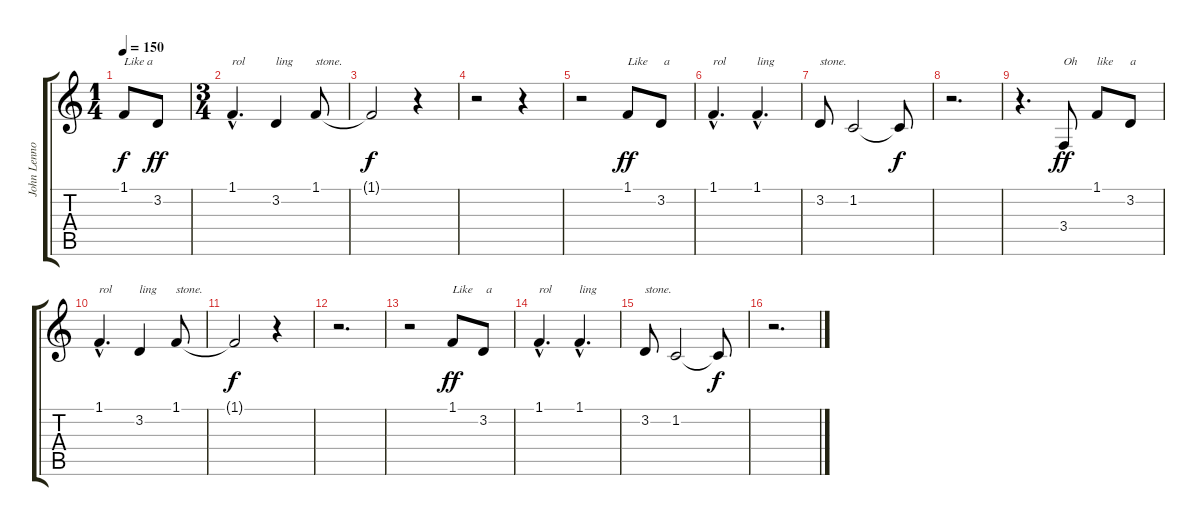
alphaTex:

\track ("John Lennon" "John Lenno") {instrument tenorsax}
\staff {score tabs}
\tuning (E4 B3 G3 D3 A2 E2) {hide}
\ts (1 4)
\tempo 150
\clef g2
\ks c
1.1.8{txt "Like a" dy f volume 3 instrument tenorsax} 3.2.8{dy ff} |
\ts (3 4)
1.1{hac}.4{d txt "rol"} 3.2.4{txt "ling"} 1.1.8{txt "stone."} |
1.1{t}.2{dy f} r.4 |
r.2 r.4{volume 15} |
r.2 1.1.8{txt "Like" dy ff} 3.2.8{txt " a"} |
1.1{hac}.4{d txt "rol"} 1.1{hac}.4{d txt "ling"} |
3.2.8{txt "stone."} 1.2.2 1.2{t}.8{dy f} |
r.2{d} |
r.4{d} 3.4.8{txt "Oh" dy ff} 1.1.8{txt "like"} 3.2.8{txt "a"} |
1.1{hac}.4{d txt "rol"} 3.2.4{txt "ling"} 1.1.8{txt "stone."} |
1.1{t}.2{dy f} r.4 |
r.2{d} |
r.2 1.1.8{txt "Like" dy ff} 3.2.8{txt " a"} |
1.1{hac}.4{d txt "rol"} 1.1{hac}.4{d txt "ling"} |
3.2.8{txt "stone."} 1.2.2 1.2{t}.8{dy f} |
r.2{d}
